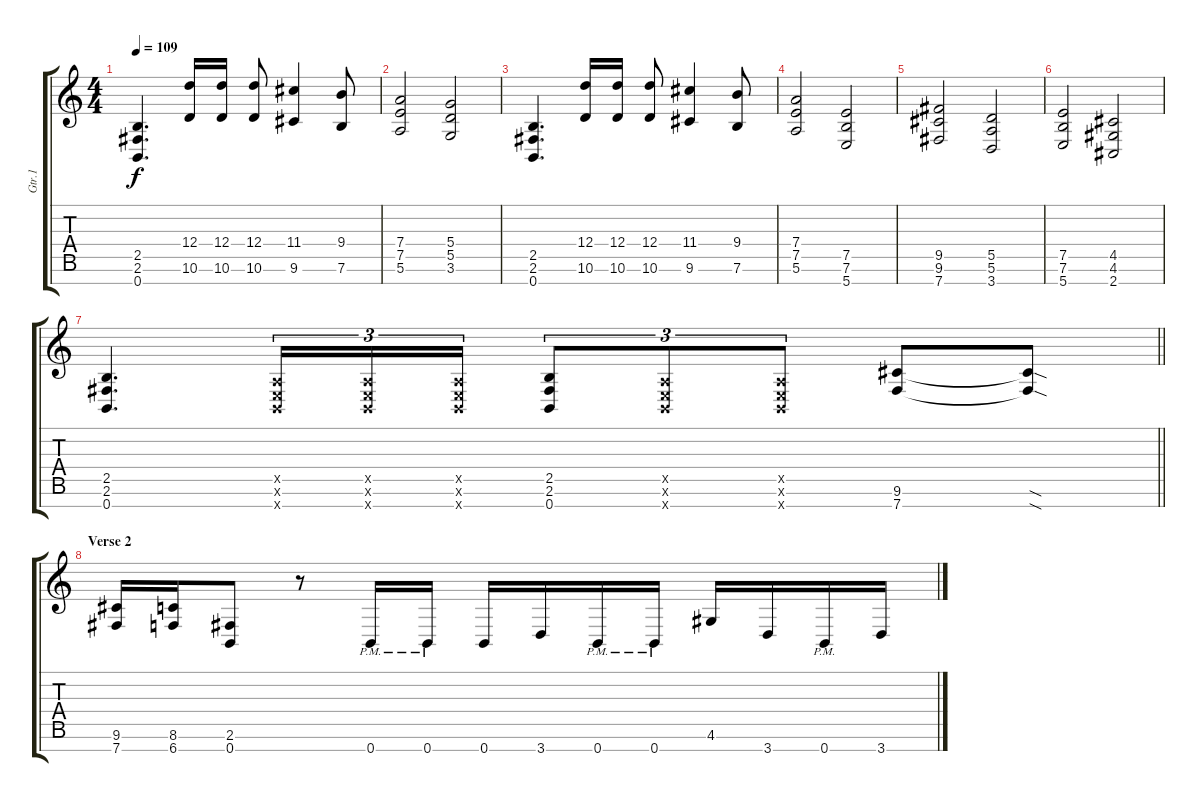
\track ("Gtr.1" "Gtr.1") {instrument distortionguitar}
\staff {score tabs}
\tuning (E4 B3 G3 D3 A2 E2 B1) {hide}
\ts (4 4)
\tempo 109
\clef g2
\ks c
(2.5 2.6 0.7).4{d dy f} (12.4 10.6).16 (12.4 10.6).16 (12.4 10.6).8 (11.4 9.6).4 (9.4 7.6).8 |
(7.4 7.5 5.6).2 (5.4 5.5 3.6).2 |
(2.5 2.6 0.7).4{d} (12.4 10.6).16 (12.4 10.6).16 (12.4 10.6).8 (11.4 9.6).4 (9.4 7.6).8 |
(7.4 7.5 5.6).2 (7.5 7.6 5.7).2 |
(9.5 9.6 7.7).2 (5.5 5.6 3.7).2 |
(7.5 7.6 5.7).2 (4.5 4.6 2.7).2 |
\barLineRight lightlight
(2.5 2.6 0.7).4{d} (0.5{x} 0.6{x} 0.7{x}).16{tu (3 2)} (0.5{x} 0.6{x} 0.7{x}).16{tu (3 2)} (0.5{x} 0.6{x} 0.7{x}).16{tu (3 2)} (2.5 2.6 0.7).8{tu (3 2)} (0.5{x} 0.6{x} 0.7{x}).8{tu (3 2)} (0.5{x} 0.6{x} 0.7{x}).8{tu (3 2)} (9.6 7.7).8 (9.6{sod t} 7.7{sod t}).8 |
\section ("" "Verse 2")
(9.6 7.7).16 (8.6 6.7).16 (2.6 0.7).8 r.8 0.7{pm}.16 0.7{pm}.16 0.7.16 3.7.16 0.7{pm}.16 0.7{pm}.16 4.6.16 3.7.16 0.7{pm}.16 3.7.16
